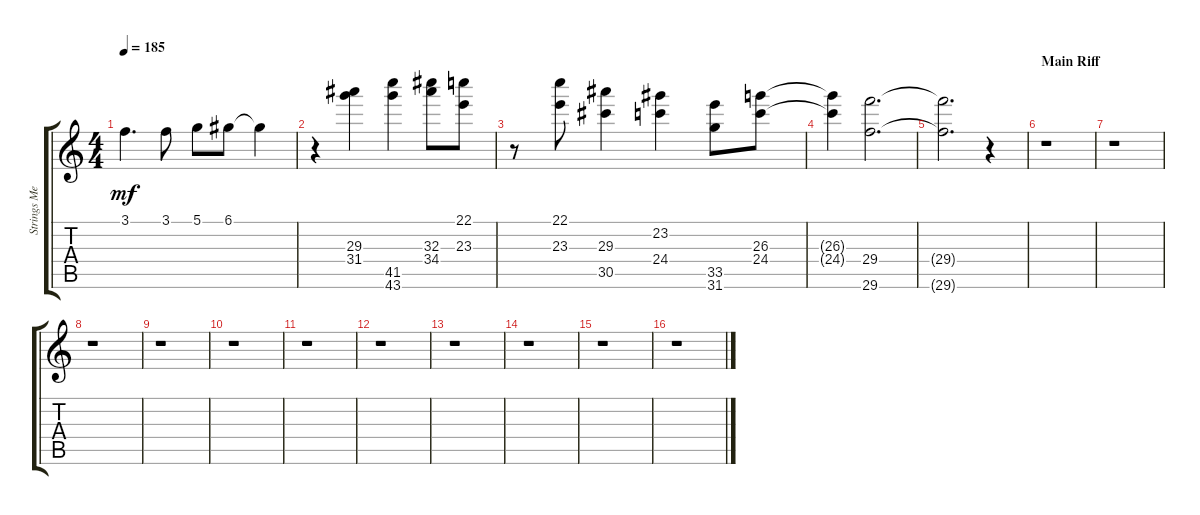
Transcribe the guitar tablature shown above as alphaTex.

\track ("Strings Melody" "Strings Me") {instrument electricguitarclean}
\staff {score tabs}
\tuning (D4 A3 F3 C3 G2 C2) {hide}
\ts (4 4)
\tempo 185
\clef g2
\ks aminor
3.1{t}.4{d dy mf} 3.1.8 5.1.8 6.1.8 6.1{t}.4 |
r.4 (29.3 31.4).4 (41.5 43.6).4 (32.3 34.4).8 (22.1 23.3).8 |
r.8 (22.1 23.3).8 (29.3 30.5).4 (23.2 24.4).4 (33.5 31.6).8 (26.3 24.4).8 |
(26.3{t} 24.4{t}).4 (29.4 29.6).2{d} |
(29.4{t} 29.6{t}).2{d} r.4 |
\section ("" "Main Riff")
r.1 |
r.1 |
r.1 |
r.1 |
r.1 |
r.1 |
r.1 |
r.1 |
r.1 |
r.1 |
r.1
